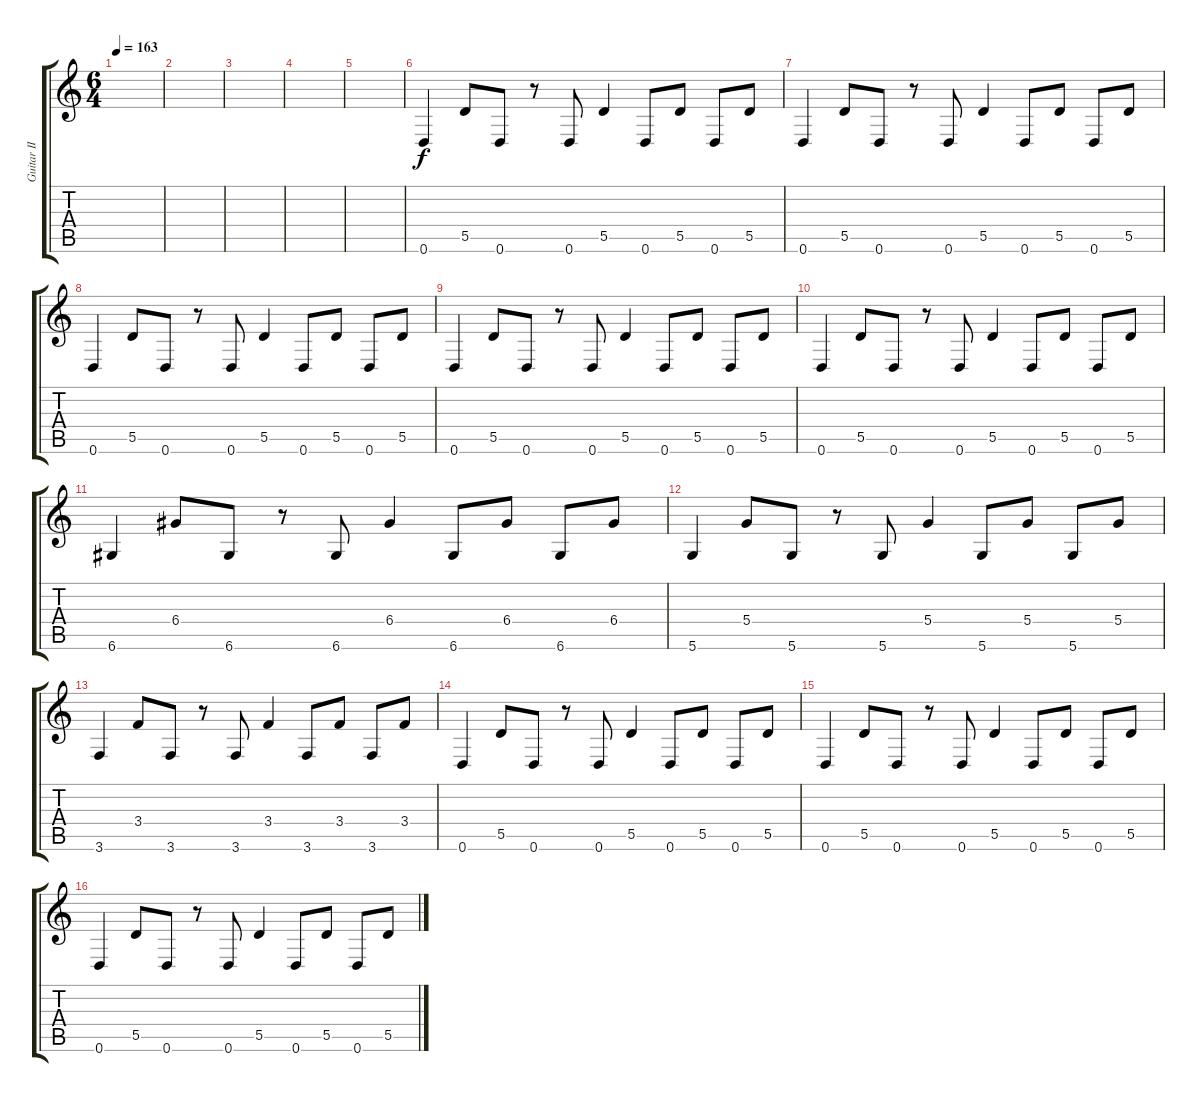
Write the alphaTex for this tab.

\track ("Guitar II" "Guitar II") {instrument distortionguitar}
\staff {score tabs}
\tuning (E4 B3 G3 D3 A2 D2) {hide}
\ts (6 4)
\tempo 163
\clef g2
\ks c
|
|
|
|
|
0.6.4 5.5.8 0.6.8 r.8 0.6.8 5.5.4 0.6.8 5.5.8 0.6.8 5.5.8 |
0.6.4 5.5.8 0.6.8 r.8 0.6.8 5.5.4 0.6.8 5.5.8 0.6.8 5.5.8 |
0.6.4 5.5.8 0.6.8 r.8 0.6.8 5.5.4 0.6.8 5.5.8 0.6.8 5.5.8 |
0.6.4 5.5.8 0.6.8 r.8 0.6.8 5.5.4 0.6.8 5.5.8 0.6.8 5.5.8 |
0.6.4 5.5.8 0.6.8 r.8 0.6.8 5.5.4 0.6.8 5.5.8 0.6.8 5.5.8 |
6.6.4 6.4.8 6.6.8 r.8 6.6.8 6.4.4 6.6.8 6.4.8 6.6.8 6.4.8 |
5.6.4 5.4.8 5.6.8 r.8 5.6.8 5.4.4 5.6.8 5.4.8 5.6.8 5.4.8 |
3.6.4 3.4.8 3.6.8 r.8 3.6.8 3.4.4 3.6.8 3.4.8 3.6.8 3.4.8 |
0.6.4 5.5.8 0.6.8 r.8 0.6.8 5.5.4 0.6.8 5.5.8 0.6.8 5.5.8 |
0.6.4 5.5.8 0.6.8 r.8 0.6.8 5.5.4 0.6.8 5.5.8 0.6.8 5.5.8 |
0.6.4 5.5.8 0.6.8 r.8 0.6.8 5.5.4 0.6.8 5.5.8 0.6.8 5.5.8
